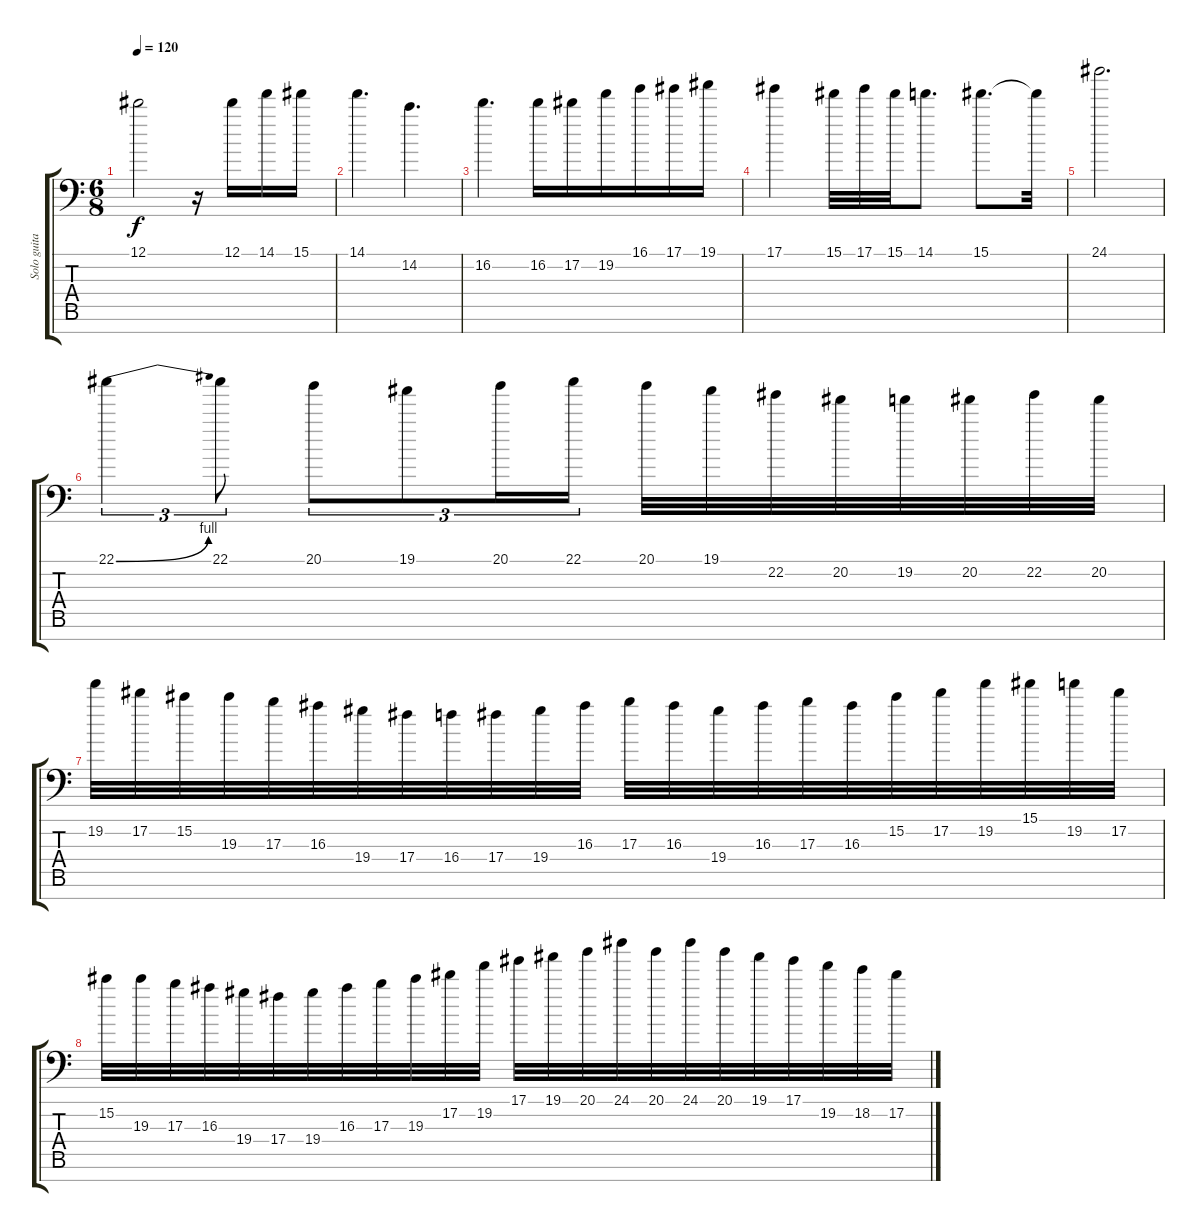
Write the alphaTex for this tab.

\track ("Solo guitar" "Solo guita") {instrument distortionguitar}
\staff {score tabs}
\tuning (Eb4 Bb3 Gb3 Db3 Ab2 Eb2 Bb1) {hide}
\ts (6 8)
\tempo 120
\clef f4
\ks c
12.1.2{dy f} r.16 12.1.16 14.1.16 15.1.16 |
14.1.4{d} 14.2.4{d} |
16.2.4{d} 16.2.16 17.2.16 19.2.16 16.1.16 17.1.16 19.1.16 |
17.1.4 15.1.32 17.1.32 15.1.32 14.1.8{d} 15.1.8{d} 15.1{t}.32 |
24.1.2{d} |
22.1{be (bend 0 0 60 4)}.4{tu (3 2)} 22.1.8{tu (3 2)} 20.1.8{tu (3 2)} 19.1.8{tu (3 2)} 20.1.16{tu (3 2)} 22.1.16{tu (3 2) beam splitsecondary} 20.1.32 19.1.32 22.2.32 20.2.32 19.2.32 20.2.32 22.2.32 20.2.32 |
19.2.32 17.2.32 15.2.32 19.3.32 17.3.32 16.3.32 19.4.32 17.4.32 16.4.32 17.4.32 19.4.32 16.3.32 17.3.32 16.3.32 19.4.32 16.3.32 17.3.32 16.3.32 15.2.32 17.2.32 19.2.32 15.1.32 19.2.32 17.2.32 |
15.2.32 19.3.32 17.3.32 16.3.32 19.4.32 17.4.32 19.4.32 16.3.32 17.3.32 19.3.32 17.2.32 19.2.32 17.1.32 19.1.32 20.1.32 24.1.32 20.1.32 24.1.32 20.1.32 19.1.32 17.1.32 19.2.32 18.2.32 17.2.32
